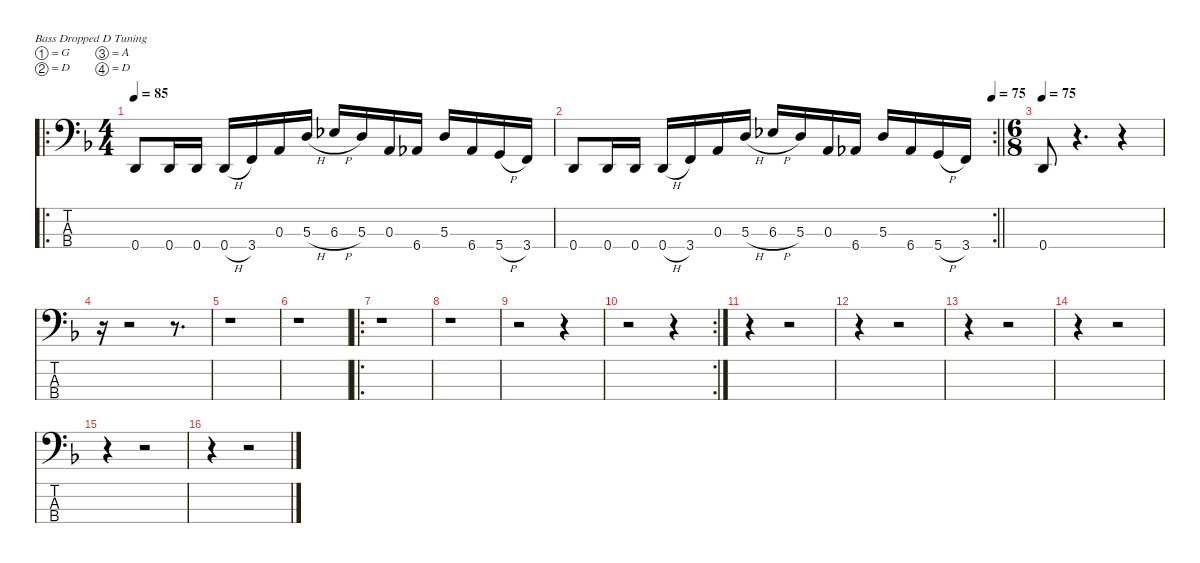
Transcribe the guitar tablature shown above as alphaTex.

\defaultSystemsLayout 4
\hideDynamics
\bracketExtendMode nobrackets
\singleTrackTrackNamePolicy hidden
\multiTrackTrackNamePolicy hidden
\firstSystemTrackNameMode fullname
\firstSystemTrackNameOrientation horizontal
\otherSystemsTrackNameOrientation horizontal
\track ("Martin Mendez - El. Bass #1" "el.bs.") {instrument electricbassfinger}
\staff {score tabs}
\tuning (G2 D2 A1 D1)
\ro
\ts (4 4)
\tempo 85
\clef f4
\ks f
0.4{acc forcenatural}.8{dy ff beam Up} 0.4{acc forcenatural}.16{beam Up} 0.4{acc forcenatural}.16{beam Up} 0.4{h acc forcenatural}.16{beam Up} 3.4{acc forcenatural}.16{beam Up} 0.3{acc forcenatural}.16{beam Up} 5.3{h acc forcenatural}.16{beam Up} 6.3{h acc b}.16{beam Up} 5.3{acc forcenatural}.16{beam Up} 0.3{acc forcenatural}.16{beam Up} 6.4{acc b}.16{beam Up} 5.3{acc forcenatural}.16{beam Up} 6.4{acc b}.16{beam Up} 5.4{h acc forcenatural}.16{beam Up} 3.4{acc forcenatural}.16{beam Up} |
\rc 2
\tempo (75 1)
\barLineRight lightlight
0.4{acc forcenatural}.8{beam Up} 0.4{acc forcenatural}.16{beam Up} 0.4{acc forcenatural}.16{beam Up} 0.4{h acc forcenatural}.16{beam Up} 3.4{acc forcenatural}.16{beam Up} 0.3{acc forcenatural}.16{beam Up} 5.3{h acc forcenatural}.16{beam Up} 6.3{h acc b}.16{beam Up} 5.3{acc forcenatural}.16{beam Up} 0.3{acc forcenatural}.16{beam Up} 6.4{acc b}.16{beam Up} 5.3{acc forcenatural}.16{beam Up} 6.4{acc b}.16{beam Up} 5.4{h acc forcenatural}.16{beam Up} 3.4{acc forcenatural}.16{beam Up} |
\ts (6 8)
\beaming (8 2 2 2 2)
\tempo 75
0.4{acc forcenatural}.8{dy f beam Up} r.4{d beam Up} r.4{beam Up} |
r.16{beam Down} r.2{beam Down} r.8{d beam Down} |
r.1{beam Down} |
r.1{beam Down} |
\ro
r.1{beam Down} |
r.1{beam Down} |
r.2{beam Down} r.4{beam Down} |
\rc 2
r.2{beam Down} r.4{beam Down} |
r.4{beam Down} r.2{beam Down} |
r.4{beam Down} r.2{beam Down} |
r.4{beam Down} r.2{beam Down} |
r.4{beam Down} r.2{beam Down} |
r.4{beam Down} r.2{beam Down} |
r.4{beam Down} r.2{beam Down}
